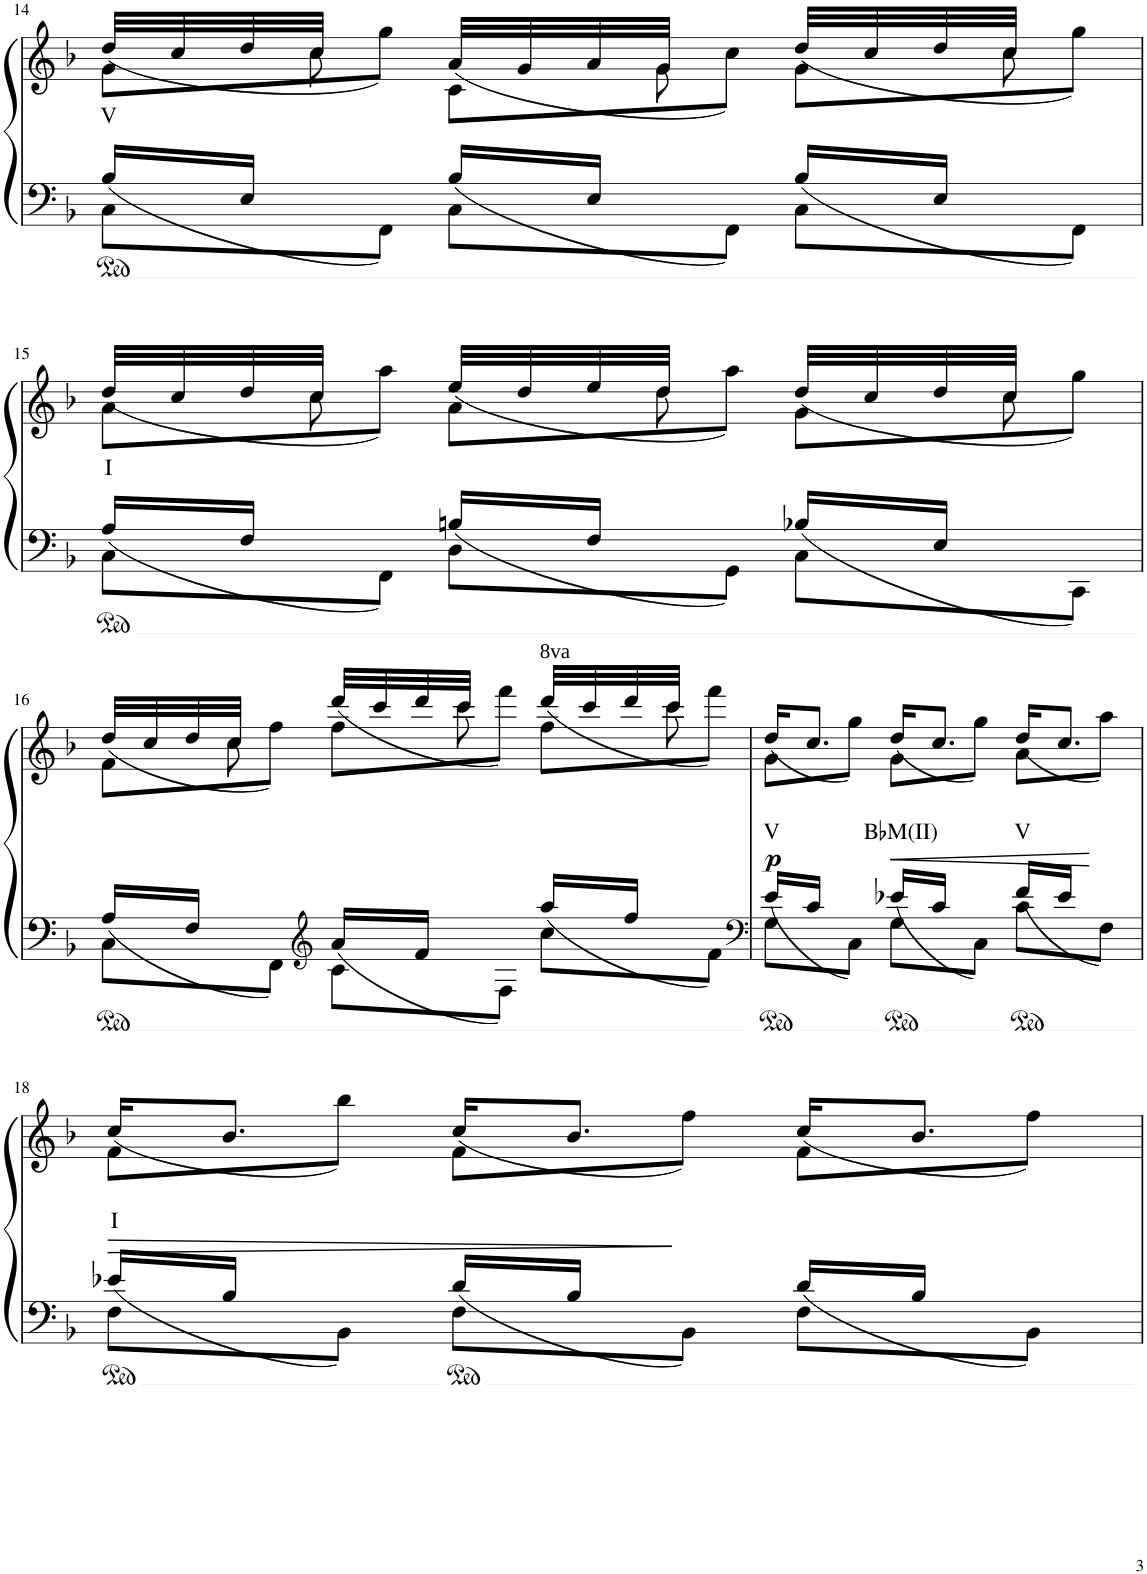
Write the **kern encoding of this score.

**kern	**kern	**text	**dynam
*part1	*part1	*part1	*part1
*staff2	*staff1	*staff1	*staff1/2
*I"Piano	*	*	*
*I'Pno	*	*	*
!!LO:PB:g=z
*clefF4	*clefG2	*	*
*k[b-]	*k[b-]	*	*
*M3/4	*M3/4	*	*
=14	=14	=14	=14
*^	*^	*	*
!	!	!	!	!LO:LY:b	!
*	*	*	*^	*	*
16B-/LL	8C\L	(32dd/LLL	8g\L	16.ryy	V	.
.	.	32cc/	.	.	.	.
16E/JJ	.	32dd/	.	.	.	.
.	.	32cc/JJJ	.	8cc\	.	.
8ryy	8FF\J	8ryy	8gg\J)	.	.	.
.	.	.	.	8ryy	.	.
16B-/LL	8C\L	(32a/LLL	8c\L	.	.	.
.	.	32g/	.	.	.	.
16E/JJ	.	32a/	.	.	.	.
.	.	32g/JJJ	.	8g\	.	.
8ryy	8FF\J	8ryy	8cc\J)	.	.	.
.	.	.	.	8ryy	.	.
16B-/LL	8C\L	(32dd/LLL	8g\L	.	.	.
.	.	32cc/	.	.	.	.
16E/JJ	.	32dd/	.	.	.	.
.	.	32cc/JJJ	.	8cc\	.	.
8ryy	8FF\J	8ryy	8gg\J)	.	.	.
.	.	.	.	32ryy	.	.
!!LO:LB:g=z	!!	!!
=15	=15	=15	=15	=15	=15	=15
!	!	!	!	!	!LO:LY:b	!
16A/LL	8C\L	(32dd/LLL	8a\L	16.ryy	I	.
.	.	32cc/	.	.	.	.
16F/JJ	.	32dd/	.	.	.	.
.	.	32cc/JJJ	.	8cc\	.	.
8ryy	8FF\J	8ryy	8aa\J)	.	.	.
.	.	.	.	8ryy	.	.
16Bn/LL	8D\L	(32ee/LLL	8a\L	.	.	.
.	.	32dd/	.	.	.	.
16F/JJ	.	32ee/	.	.	.	.
.	.	32dd/JJJ	.	8dd\	.	.
8ryy	8GG\J	8ryy	8aa\J)	.	.	.
.	.	.	.	8ryy	.	.
16B-X/LL	8C\L	(32dd/LLL	8g\L	.	.	.
.	.	32cc/	.	.	.	.
16E/JJ	.	32dd/	.	.	.	.
.	.	32cc/JJJ	.	8cc\	.	.
8ryy	8CC\J	8ryy	8gg\J)	.	.	.
.	.	.	.	32ryy	.	.
!!LO:LB:g=z	!!	!!
=16	=16	=16	=16	=16	=16	=16
16A/LL	8C\L	(32dd/LLL	8f\L	16.ryy	.	.
.	.	32cc/	.	.	.	.
16F/JJ	.	32dd/	.	.	.	.
.	.	32cc/JJJ	.	8cc\	.	.
8ryy	8FF\J	8ryy	8ff\J)	.	.	.
.	.	.	.	8ryy	.	.
*clefG2	*	*	*	*	*	*
16a/LL	8c\L	(32ddd/LLL	8ff\L	.	.	.
.	.	32ccc/	.	.	.	.
16f/JJ	.	32ddd/	.	.	.	.
.	.	32ccc/JJJ	.	8ccc\	.	.
8ryy	8F\J	8ryy	8fff\J)	.	.	.
.	.	.	.	8ryy	.	.
*	*	*8va	*	*	*	*
16aa/LL	8cc\L	(32dddd/LLL	8fff\L	.	.	.
.	.	32cccc/	.	.	.	.
16ff/JJ	.	32dddd/	.	.	.	.
.	.	32cccc/JJJ	.	8cccc\	.	.
8ryy	8f\J	8ryy	8ffff\J)	.	.	.
.	.	.	.	32ryy	.	.
*	*	*v	*v	*v	*	*
=17	=17	=17	=17	=17
*clefF4	*	*	*	*
*	*	*X8va	*	*
*	*	*^	*	*
*	*	*	*^	*	*
!	!	!	!	!	!LO:LY:b	!LO:DY:b
*	*	*	*v	*v	*	*
16e/LL	8G\L	(16dd/KL	8g\L	V	p
16c/JJ	.	8.cc/J	.	.	.
8ryy	8C\J	.	8gg\J)	.	.
!	!	!	!	!LO:LY:b	!LO:HP:b
16e-X/LL	8G\L	(16dd/KL	8g\L	B♭M(II)	<
16c/JJ	.	8.cc/J	.	.	.
8ryy	8C\J	.	8gg\J)	.	.
!	!	!	!	!LO:LY:b	!
16f/LL	8c\L	(16dd/KL	8a\L	V	.
16e-/JJ	.	8.cc/J	.	.	.
8ryy	8F\J	.	8aa\J)	.	[
!!LO:LB:g=z	!!
=18	=18	=18	=18	=18	=18
!	!	!	!	!LO:LY:b	!LO:HP:b
16e-X/LL	8F\L	(16cc/KL	8f\L	I	>
16B-/JJ	.	8.b-/J	.	.	.
8ryy	8BB-\J	.	8bb-\J)	.	.
16d/LL	8F\L	(16cc/KL	8f\L	.	.
16B-/JJ	.	8.b-/J	.	.	.
8ryy	8BB-\J	.	8ff\J)	.	]
16d/LL	8F\L	(16cc/KL	8f\L	.	.
16B-/JJ	.	8.b-/J	.	.	.
8ryy	8BB-\J	.	8ff\J)	.	.
*v	*v	*	*	*	*
*	*v	*v	*	*
=	=	=	=
*-	*-	*-	*-
